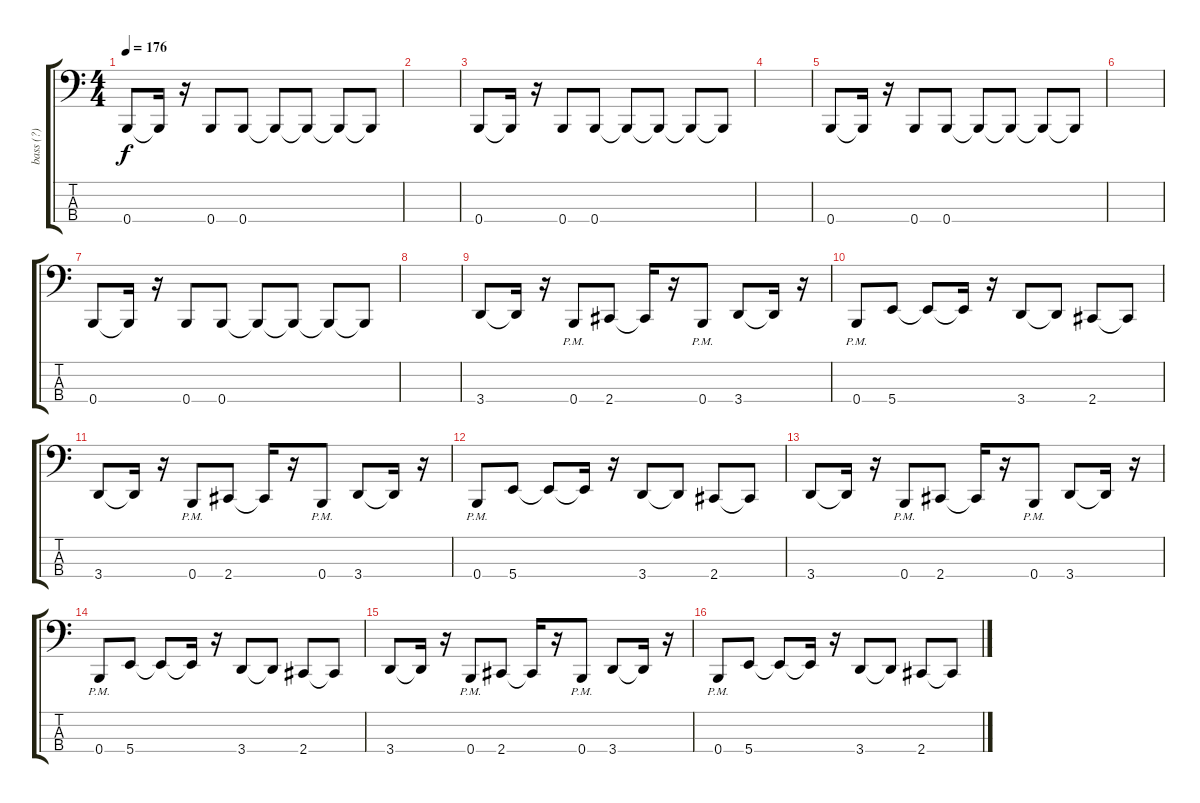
\track ("bass (?)" "bass (?)") {instrument electricbasspick}
\staff {score tabs}
\tuning (D2 A1 E1 B0) {hide}
\ts (4 4)
\tempo 176
\clef f4
\ks c
0.4.8{dy f} 0.4{t}.16 r.16 0.4.8 0.4.8 0.4{t}.8 0.4{t}.8 0.4{t}.8 0.4{t}.8 |
|
0.4.8 0.4{t}.16 r.16 0.4.8 0.4.8 0.4{t}.8 0.4{t}.8 0.4{t}.8 0.4{t}.8 |
|
0.4.8 0.4{t}.16 r.16 0.4.8 0.4.8 0.4{t}.8 0.4{t}.8 0.4{t}.8 0.4{t}.8 |
|
0.4.8 0.4{t}.16 r.16 0.4.8 0.4.8 0.4{t}.8 0.4{t}.8 0.4{t}.8 0.4{t}.8 |
|
3.4.8 3.4{t}.16 r.16 0.4{pm}.8 2.4.8 2.4{t}.16 r.16 0.4{pm}.8 3.4.8 3.4{t}.16 r.16 |
0.4{pm}.8 5.4.8 5.4{t}.8 5.4{t}.16 r.16 3.4.8 3.4{t}.8 2.4.8 2.4{t}.8 |
3.4.8 3.4{t}.16 r.16 0.4{pm}.8 2.4.8 2.4{t}.16 r.16 0.4{pm}.8 3.4.8 3.4{t}.16 r.16 |
0.4{pm}.8 5.4.8 5.4{t}.8 5.4{t}.16 r.16 3.4.8 3.4{t}.8 2.4.8 2.4{t}.8 |
3.4.8 3.4{t}.16 r.16 0.4{pm}.8 2.4.8 2.4{t}.16 r.16 0.4{pm}.8 3.4.8 3.4{t}.16 r.16 |
0.4{pm}.8 5.4.8 5.4{t}.8 5.4{t}.16 r.16 3.4.8 3.4{t}.8 2.4.8 2.4{t}.8 |
3.4.8 3.4{t}.16 r.16 0.4{pm}.8 2.4.8 2.4{t}.16 r.16 0.4{pm}.8 3.4.8 3.4{t}.16 r.16 |
0.4{pm}.8 5.4.8 5.4{t}.8 5.4{t}.16 r.16 3.4.8 3.4{t}.8 2.4.8 2.4{t}.8
